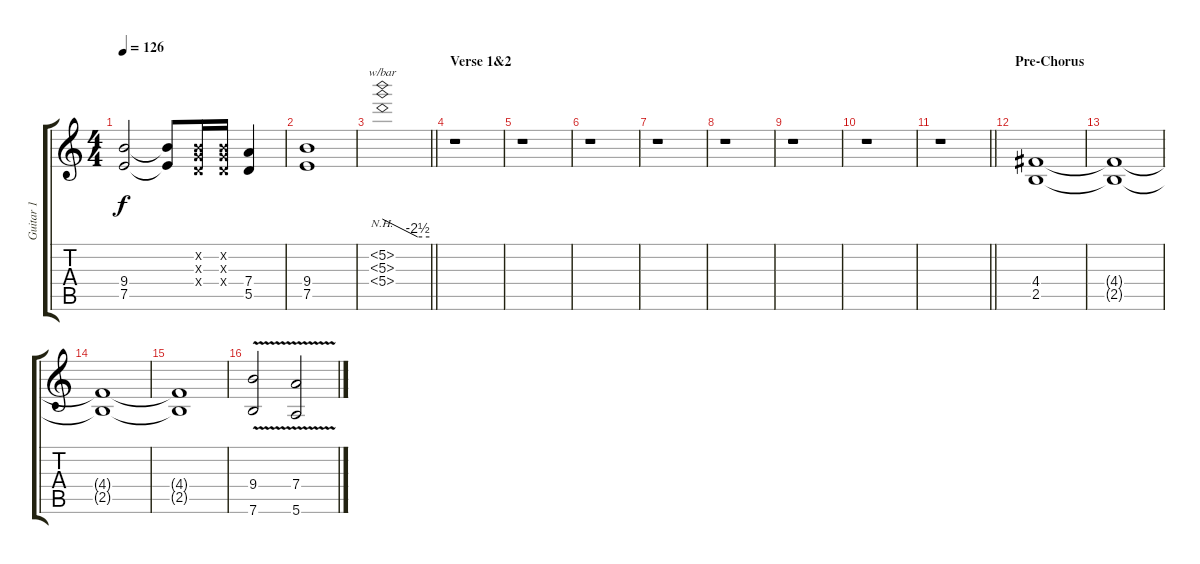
\track ("Guitar 1" "Guitar 1") {instrument distortionguitar}
\staff {score tabs}
\tuning (E4 B3 G3 D3 A2 E2) {hide}
\ts (4 4)
\tempo 126
\clef g2
\ks c
(9.4{t} 7.5{t}).2{dy f} (9.4{t} 7.5{t}).8 (0.2{x} 0.3{x} 0.4{x}).16 (0.2{x} 0.3{x} 0.4{x}).16 (7.4 5.5).4 |
(9.4 7.5).1 |
\barLineRight lightlight
(5.2{nh} 5.3{nh} 5.4{nh}).1{tbe (custom default 0 0 45 -10 60 -10)} |
\section ("" "Verse 1&2")
r.1 |
r.1 |
r.1 |
r.1 |
r.1 |
r.1 |
r.1 |
\barLineRight lightlight
r.1 |
\section ("" "Pre-Chorus")
(4.4 2.5).1 |
(4.4{t} 2.5{t}).1 |
(4.4{t} 2.5{t}).1 |
(4.4{t} 2.5{t}).1 |
(9.4{v} 7.6{v}).2 (7.4{v} 5.6{v}).2
